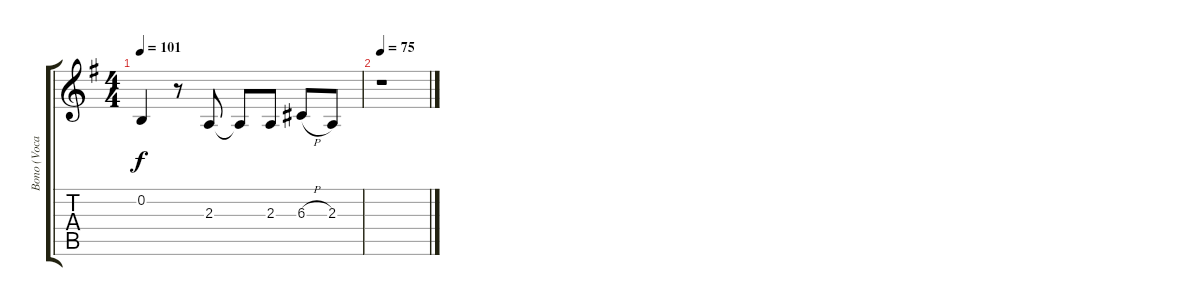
\track ("Bono (Vocal)" "Bono (Voca") {instrument viola}
\staff {score tabs}
\tuning (E4 B3 G3 D3 A2 E2) {hide}
\ts (4 4)
\tempo 101
\clef g2
\ks eminor
0.2.4{dy f} r.8 2.3.8 2.3{t}.8 2.3.8 6.3{h}.8 2.3.8 |
\tempo 75
r.1
